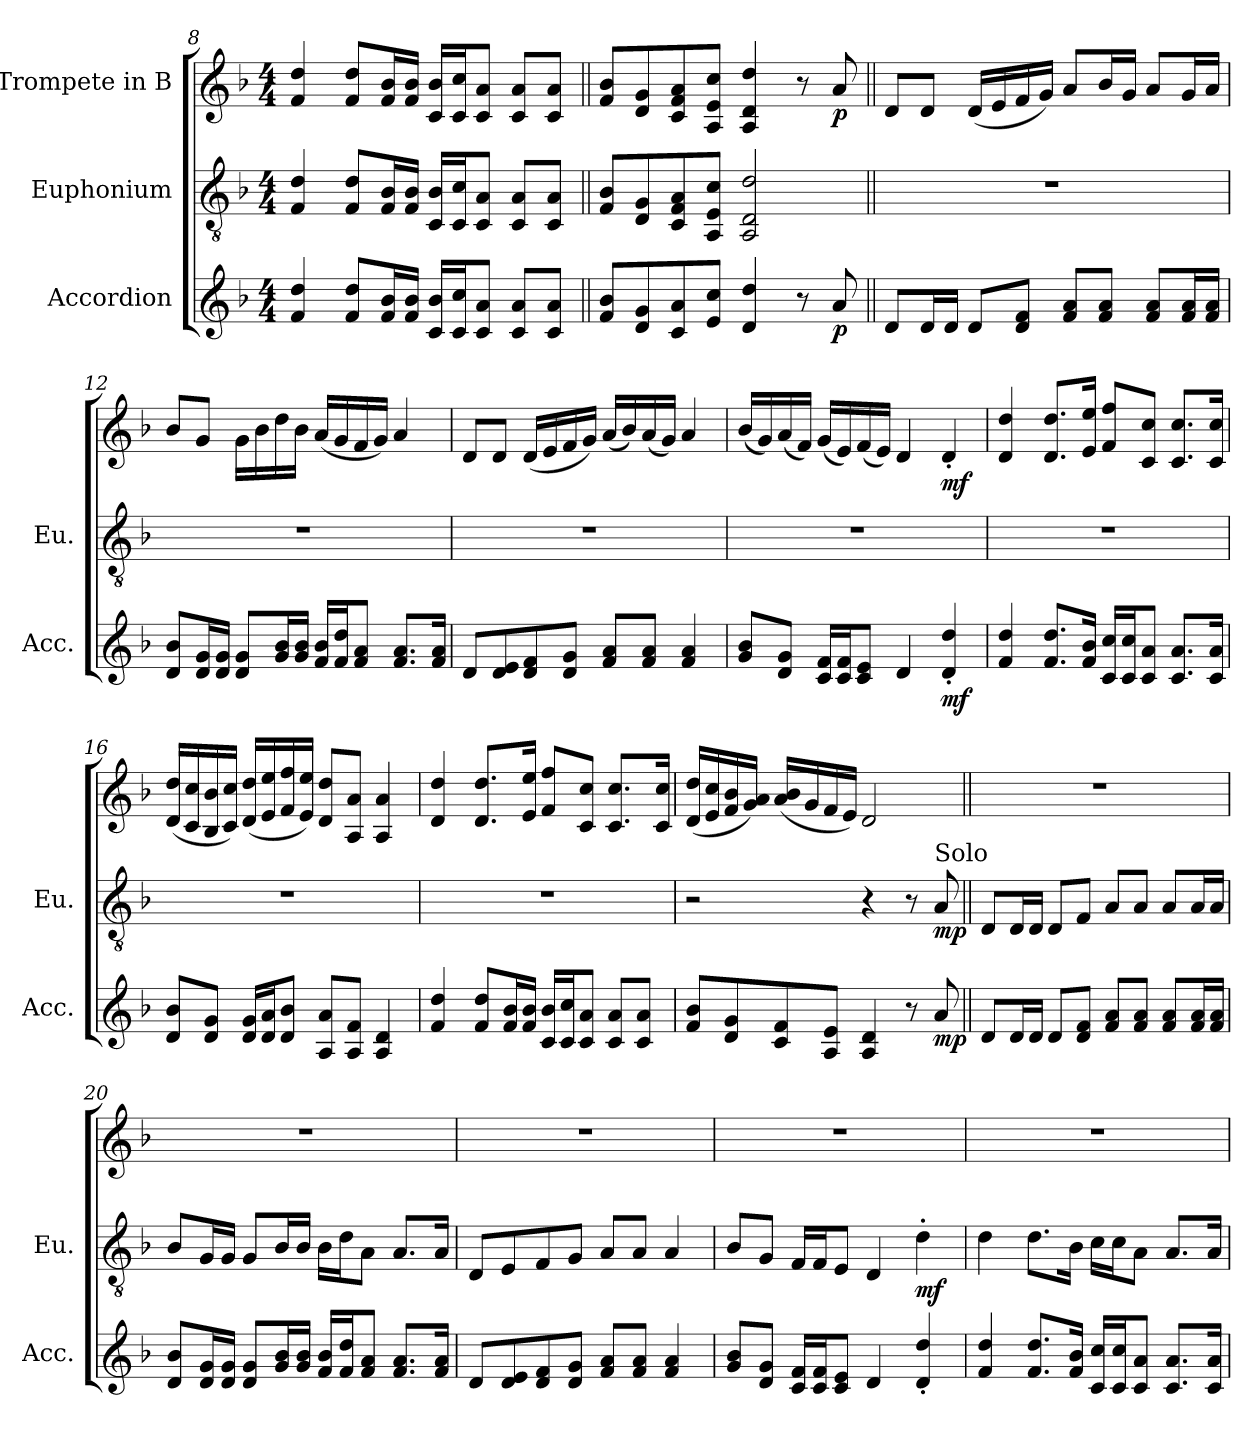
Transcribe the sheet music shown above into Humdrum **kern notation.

**kern	**dynam	**kern	**dynam	**kern	**dynam
*part3	*part3	*part2	*part2	*part1	*part1
*staff3	*staff3	*staff2	*staff2	*staff1	*staff1
*I"Accordion	*	*I"Euphonium	*	*I"Trompete in B	*
*I'Acc.	*	*I'Eu.	*	*	*
*clefG2	*	*clefGv2	*	*clefG2	*
*	*	*ITrd1c2	*	*ITrd1c2	*
*k[b-]	*	*k[b-e-a-]	*	*k[b-e-a-]	*
*M4/4	*	*M4/4	*	*M4/4	*
=8	=8	=8	=8	=8	=8
4f 4dd	.	4E- 4c	.	4e- 4cc	.
8f 8ddL	.	8E- 8cL	.	8e- 8ccL	.
16f 16b-L	.	16E- 16A-L	.	16e- 16a-L	.
16f 16b-JJ	.	16E- 16A-JJ	.	16e- 16a-JJ	.
16c 16b-LL	.	16BB- 16A-LL	.	16B- 16a-LL	.
16c 16ccJ	.	16BB- 16B-J	.	16B- 16b-J	.
8c 8aJ	.	8BB- 8GJ	.	8B- 8gJ	.
8c 8aL	.	8BB- 8GL	.	8B- 8gL	.
8c 8aJ	.	8BB- 8GJ	.	8B- 8gJ	.
=10||	=10||	=10||	=10||	=10||	=10||
8f 8b-L	.	8E- 8A-L	.	8e- 8a-L	.
8d 8g	.	8C 8F	.	8c 8f	.
8c 8a	.	8BB- 8E- 8G!	.	8B- 8e- 8g!	.
8e 8ccJ	.	8GG 8D 8B-!J	.	8G 8d 8b-!J	.
4d 4dd	.	2GG 2C 2c!	.	4G 4c 4cc!	.
8r	.	.	.	8r	.
!	!LO:DY:b	!	!	!	!LO:DY:b
8a	p	.	.	8g	p
=11||	=11||	=11||	=11||	=11||	=11||
8dL	.	1r	.	8cL	.
16dL	.	.	.	8cJ	.
16dJJ	.	.	.	.	.
8dL	.	.	.	(<16cLL	.
.	.	.	.	16d	.
8d 8fJ	.	.	.	16e-	.
.	.	.	.	16fJJ)	.
8f 8aL	.	.	.	8gL	.
8f 8aJ	.	.	.	16a-L	.
.	.	.	.	16fJJ	.
8f 8aL	.	.	.	8gL	.
16f 16aL	.	.	.	16fL	.
16f 16aJJ	.	.	.	16gJJ	.
=12	=12	=12	=12	=12	=12
8d 8b-L	.	1r	.	8a-L	.
16d 16gL	.	.	.	8fJ	.
16d 16gJJ	.	.	.	.	.
8d 8gL	.	.	.	16fLL	.
.	.	.	.	16a-	.
16g 16b-L	.	.	.	16cc	.
16g 16b-JJ	.	.	.	16a-JJ	.
16f 16b-LL	.	.	.	(<16gLL	.
16f 16ddJ	.	.	.	16f	.
8f 8aJ	.	.	.	16e-	.
.	.	.	.	16fJJ)	.
8.f 8.aL	.	.	.	4g	.
16f 16aJk	.	.	.	.	.
=13	=13	=13	=13	=13	=13
8dL	.	1r	.	8cL	.
8d 8e	.	.	.	8cJ	.
8d 8f	.	.	.	(<16cLL	.
.	.	.	.	16d	.
8d 8gJ	.	.	.	16e-	.
.	.	.	.	16fJJ)	.
8f 8aL	.	.	.	(>16gLL	.
.	.	.	.	16a-)	.
8f 8aJ	.	.	.	(>16g	.
.	.	.	.	16fJJ)	.
4f 4a	.	.	.	4g	.
=14	=14	=14	=14	=14	=14
8g 8b-L	.	1r	.	(<16a-LL	.
.	.	.	.	16f)	.
8d 8gJ	.	.	.	(<16g	.
.	.	.	.	16e-JJ)	.
16c 16fLL	.	.	.	(<16fLL	.
16c 16fJ	.	.	.	16d)	.
8c 8eJ	.	.	.	(<16e-	.
.	.	.	.	16dJJ)	.
4d	.	.	.	4c	.
!	!LO:DY:b	!	!	!	!LO:DY:b
4d' 4dd'	mf	.	.	4c'	mf
=15	=15	=15	=15	=15	=15
4f 4dd	.	1r	.	4c 4cc	.
8.f 8.ddL	.	.	.	8.c 8.ccL	.
16f 16b-Jk	.	.	.	16d 16ddJk	.
16c 16ccLL	.	.	.	8e- 8ee-L	.
16c 16ccJ	.	.	.	.	.
8c 8aJ	.	.	.	8B- 8b-J	.
8.c 8.aL	.	.	.	8.B- 8.b-L	.
16c 16aJk	.	.	.	16B- 16b-Jk	.
=16	=16	=16	=16	=16	=16
8d 8b-L	.	1r	.	(<16c 16ccLL	.
.	.	.	.	16B- 16b-	.
8d 8gJ	.	.	.	16A- 16a-	.
.	.	.	.	16B- 16b-JJ)	.
16d 16gLL	.	.	.	(>16c 16ccLL	.
16d 16aJ	.	.	.	16d 16dd	.
8d 8b-J	.	.	.	16e- 16ee-	.
.	.	.	.	16d 16ddJJ)	.
8A 8aL	.	.	.	8c 8ccL	.
8A 8fJ	.	.	.	8G 8gJ	.
4A 4d	.	.	.	4G 4g	.
=17	=17	=17	=17	=17	=17
4f 4dd	.	1r	.	4c 4cc	.
8f 8ddL	.	.	.	8.c 8.ccL	.
16f 16b-L	.	.	.	.	.
16f 16b-JJ	.	.	.	16d 16ddJk	.
16c 16b-LL	.	.	.	8e- 8ee-L	.
16c 16ccJ	.	.	.	.	.
8c 8aJ	.	.	.	8B- 8b-J	.
8c 8aL	.	.	.	8.B- 8.b-L	.
8c 8aJ	.	.	.	.	.
.	.	.	.	16B- 16b-Jk	.
=18	=18	=18	=18	=18	=18
8f 8b-L	.	2r	.	(<16c 16ccLL	.
.	.	.	.	16d 16b-	.
8d 8g	.	.	.	16e- 16a-	.
.	.	.	.	16f 16gJJ)	.
8c 8f	.	.	.	(<16g 16a-LL	.
.	.	.	.	16f	.
8A 8eJ	.	.	.	16e-	.
.	.	.	.	16dJJ)	.
4A 4d	.	4r	.	2c	.
8r	.	8r	.	.	.
!	!	!LO:TX:a:t=Solo	!	!	!
!	!LO:DY:b	!	!LO:DY:b	!	!
8a	mp	8G	mp	.	.
=19||	=19||	=19||	=19||	=19||	=19||
8dL	.	8CL	.	1r	.
16dL	.	16CL	.	.	.
16dJJ	.	16CJJ	.	.	.
8dL	.	8CL	.	.	.
8d 8fJ	.	8E-J	.	.	.
8f 8aL	.	8GL	.	.	.
8f 8aJ	.	8GJ	.	.	.
8f 8aL	.	8GL	.	.	.
16f 16aL	.	16GL	.	.	.
16f 16aJJ	.	16GJJ	.	.	.
=20	=20	=20	=20	=20	=20
8d 8b-L	.	8A-L	.	1r	.
16d 16gL	.	16FL	.	.	.
16d 16gJJ	.	16FJJ	.	.	.
8d 8gL	.	8FL	.	.	.
16g 16b-L	.	16A-L	.	.	.
16g 16b-JJ	.	16A-JJ	.	.	.
16f 16b-LL	.	16A-LL	.	.	.
16f 16ddJ	.	16cJ	.	.	.
8f 8aJ	.	8GJ	.	.	.
8.f 8.aL	.	8.GL	.	.	.
16f 16aJk	.	16GJk	.	.	.
=21	=21	=21	=21	=21	=21
8dL	.	8CL	.	1r	.
8d 8e	.	8D	.	.	.
8d 8f	.	8E-	.	.	.
8d 8gJ	.	8FJ	.	.	.
8f 8aL	.	8GL	.	.	.
8f 8aJ	.	8GJ	.	.	.
4f 4a	.	4G	.	.	.
=22	=22	=22	=22	=22	=22
8g 8b-L	.	8A-L	.	1r	.
8d 8gJ	.	8FJ	.	.	.
16c 16fLL	.	16E-LL	.	.	.
16c 16fJ	.	16E-J	.	.	.
8c 8eJ	.	8DJ	.	.	.
4d	.	4C	.	.	.
!	!	!	!LO:DY:b	!	!
4d' 4dd'	.	4c'	mf	.	.
=23	=23	=23	=23	=23	=23
4f 4dd	.	4c	.	1r	.
8.f 8.ddL	.	8.cL	.	.	.
16f 16b-Jk	.	16A-Jk	.	.	.
16c 16ccLL	.	16B-LL	.	.	.
16c 16ccJ	.	16B-J	.	.	.
8c 8aJ	.	8GJ	.	.	.
8.c 8.aL	.	8.GL	.	.	.
16c 16aJk	.	16GJk	.	.	.
=	=	=	=	=	=
*-	*-	*-	*-	*-	*-
